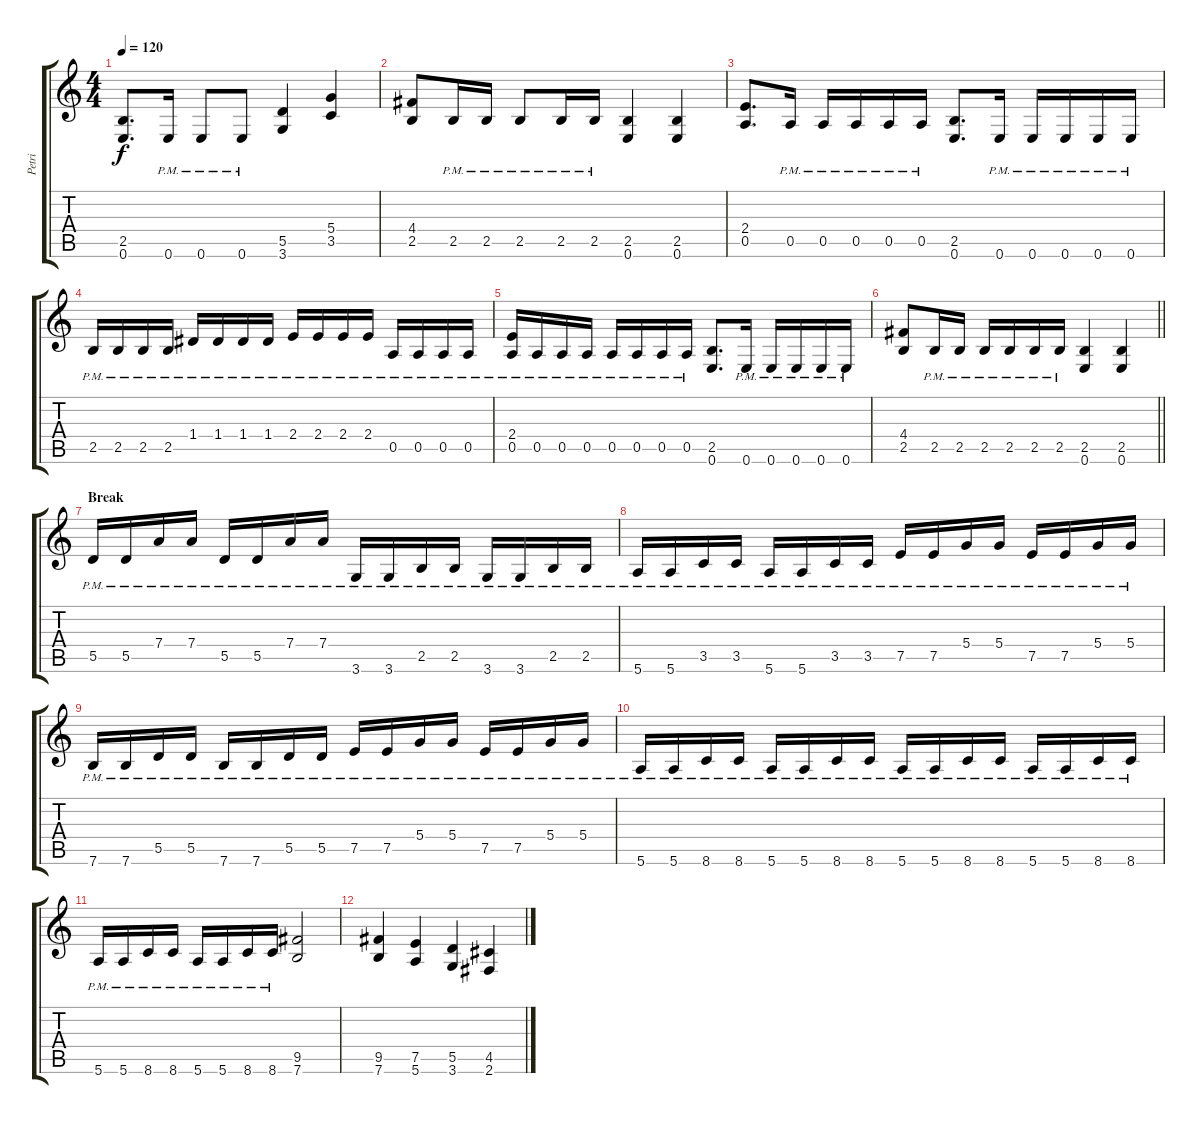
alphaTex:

\track ("Petri" "Petri") {instrument distortionguitar}
\staff {score tabs}
\tuning (E4 B3 G3 D3 A2 E2) {hide}
\ts (4 4)
\tempo 120
\clef g2
\ks c
(2.5 0.6).8{d dy f} 0.6{pm}.16 0.6{pm}.8 0.6{pm}.8 (5.5 3.6).4 (5.4 3.5).4 |
(4.4 2.5).8 2.5{pm}.16 2.5{pm}.16 2.5{pm}.8 2.5{pm}.16 2.5{pm}.16 (2.5 0.6).4 (2.5 0.6).4 |
(2.4 0.5).8{d} 0.5{pm}.16 0.5{pm}.16 0.5{pm}.16 0.5{pm}.16 0.5{pm}.16 (2.5 0.6).8{d} 0.6{pm}.16 0.6{pm}.16 0.6{pm}.16 0.6{pm}.16 0.6{pm}.16 |
2.5{pm}.16 2.5{pm}.16 2.5{pm}.16 2.5{pm}.16 1.4{pm}.16 1.4{pm}.16 1.4{pm}.16 1.4{pm}.16 2.4{pm}.16 2.4{pm}.16 2.4{pm}.16 2.4{pm}.16 0.5{pm}.16 0.5{pm}.16 0.5{pm}.16 0.5{pm}.16 |
(2.4{pm} 0.5{pm}).16 0.5{pm}.16 0.5{pm}.16 0.5{pm}.16 0.5{pm}.16 0.5{pm}.16 0.5{pm}.16 0.5{pm}.16 (2.5 0.6).8{d} 0.6{pm}.16 0.6{pm}.16 0.6{pm}.16 0.6{pm}.16 0.6{pm}.16 |
\barLineRight lightlight
(4.4 2.5).8 2.5{pm}.16 2.5{pm}.16 2.5{pm}.16 2.5{pm}.16 2.5{pm}.16 2.5{pm}.16 (2.5 0.6).4 (2.5 0.6).4 |
\section ("" "Break")
5.5{pm}.16 5.5{pm}.16 7.4{pm}.16 7.4{pm}.16 5.5{pm}.16 5.5{pm}.16 7.4{pm}.16 7.4{pm}.16 3.6{pm}.16 3.6{pm}.16 2.5{pm}.16 2.5{pm}.16 3.6{pm}.16 3.6{pm}.16 2.5{pm}.16 2.5{pm}.16 |
5.6{pm}.16 5.6{pm}.16 3.5{pm}.16 3.5{pm}.16 5.6{pm}.16 5.6{pm}.16 3.5{pm}.16 3.5{pm}.16 7.5{pm}.16 7.5{pm}.16 5.4{pm}.16 5.4{pm}.16 7.5{pm}.16 7.5{pm}.16 5.4{pm}.16 5.4{pm}.16 |
7.6{pm}.16 7.6{pm}.16 5.5{pm}.16 5.5{pm}.16 7.6{pm}.16 7.6{pm}.16 5.5{pm}.16 5.5{pm}.16 7.5{pm}.16 7.5{pm}.16 5.4{pm}.16 5.4{pm}.16 7.5{pm}.16 7.5{pm}.16 5.4{pm}.16 5.4{pm}.16 |
5.6{pm}.16 5.6{pm}.16 8.6{pm}.16 8.6{pm}.16 5.6{pm}.16 5.6{pm}.16 8.6{pm}.16 8.6{pm}.16 5.6{pm}.16 5.6{pm}.16 8.6{pm}.16 8.6{pm}.16 5.6{pm}.16 5.6{pm}.16 8.6{pm}.16 8.6{pm}.16 |
5.6{pm}.16 5.6{pm}.16 8.6{pm}.16 8.6{pm}.16 5.6{pm}.16 5.6{pm}.16 8.6{pm}.16 8.6{pm}.16 (9.5 7.6).2 |
(9.5 7.6).4 (7.5 5.6).4 (5.5 3.6).4 (4.5 2.6).4
